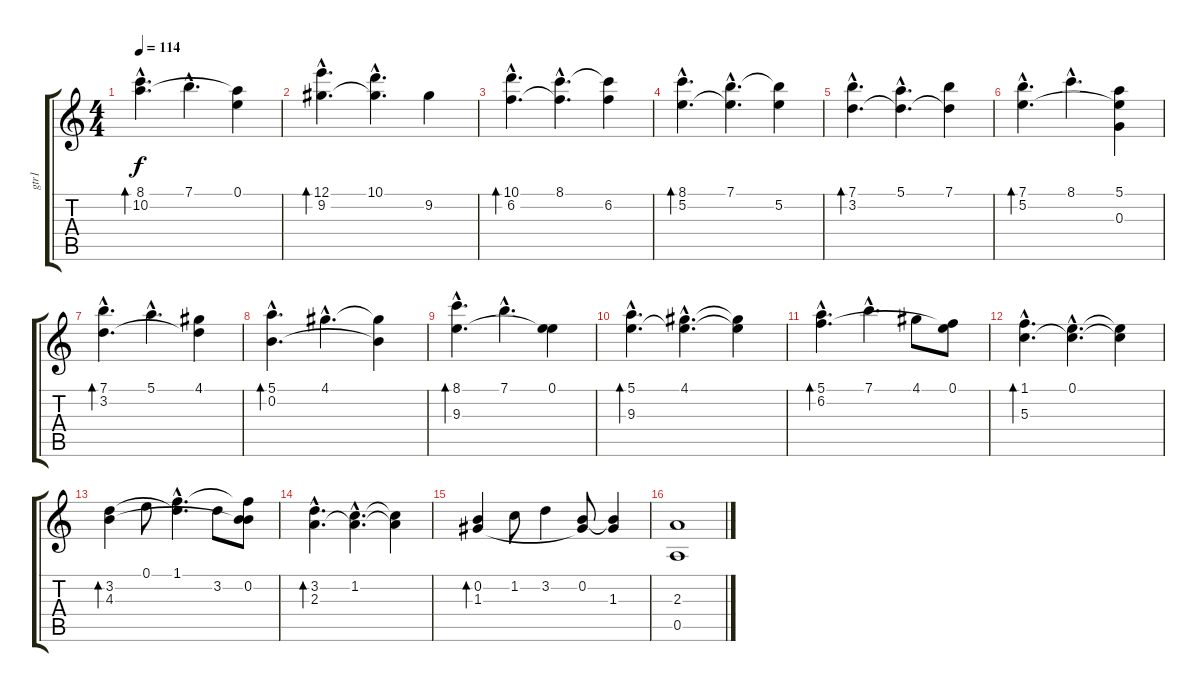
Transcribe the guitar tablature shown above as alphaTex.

\track ("gtr1" "gtr1") {instrument electricguitarjazz}
\staff {score tabs}
\tuning (E4 B3 G3 D3 A2 D2) {hide}
\ts (4 4)
\tempo 114
\clef g2
\ks c
(8.1{hac} 10.2{hac}).4{d bd 240 dy f} 7.1{hac}.4{d} (0.1 10.2{t}).4 |
(12.1{hac} 9.2{hac}).4{d bd 240} (10.1{hac} 9.2{hac t}).4{d} 9.2.4 |
(10.1{hac} 6.2{hac}).4{d bd 240} (8.1{hac} 6.2{hac t}).4{d} (8.1{t} 6.2).4 |
(8.1{hac} 5.2{hac}).4{d bd 240} (7.1{hac} 5.2{hac t}).4{d} (7.1{t} 5.2).4 |
(7.1{hac} 3.2{hac}).4{d bd 240} (5.1{hac} 3.2{hac t}).4{d} (7.1 3.2{t}).4 |
(7.1{hac} 5.2{hac}).4{d bd 240} 8.1{hac}.4{d} (5.1 5.2{t} 0.3).4 |
(7.1{hac} 3.2{hac}).4{d bd 240} 5.1{hac}.4{d} (4.1 3.2{t}).4 |
(5.1{hac} 0.2{hac}).4{d bd 240} 4.1{hac}.4{d} (4.1{t} 0.2{t}).4 |
(8.1{hac} 9.3{hac}).4{d bd 240} 7.1{hac}.4{d} (0.1 9.3{t}).4 |
(5.1{hac} 9.3{hac}).4{d bd 240} (4.1{hac} 9.3{hac t}).4{d} (4.1{t} 9.3{t}).4 |
(5.1{hac} 6.2{hac}).4{d bd 240} 7.1{hac}.4{d} 4.1.8 (0.1 6.2{t}).8 |
(1.1{hac} 5.3{hac}).4{d bd 240} (0.1{hac} 5.3{hac t}).4{d} (0.1{t} 5.3{t}).4 |
(3.2 4.3).4{bd 240} 0.1.8 (1.1{hac} 3.2{hac t}).4{d} 3.2.8 (1.1{t} 0.2 4.3{t}).8 |
(3.2{hac} 2.3{hac}).4{d bd 240} (1.2{hac} 2.3{hac t}).4{d} (1.2{t} 2.3{t}).4 |
(0.2 1.3).4{bd 240} 1.2.8 3.2.4 (0.2 1.3{t}).8 (0.2{t} 1.3).4 |
(2.3 0.5).1
